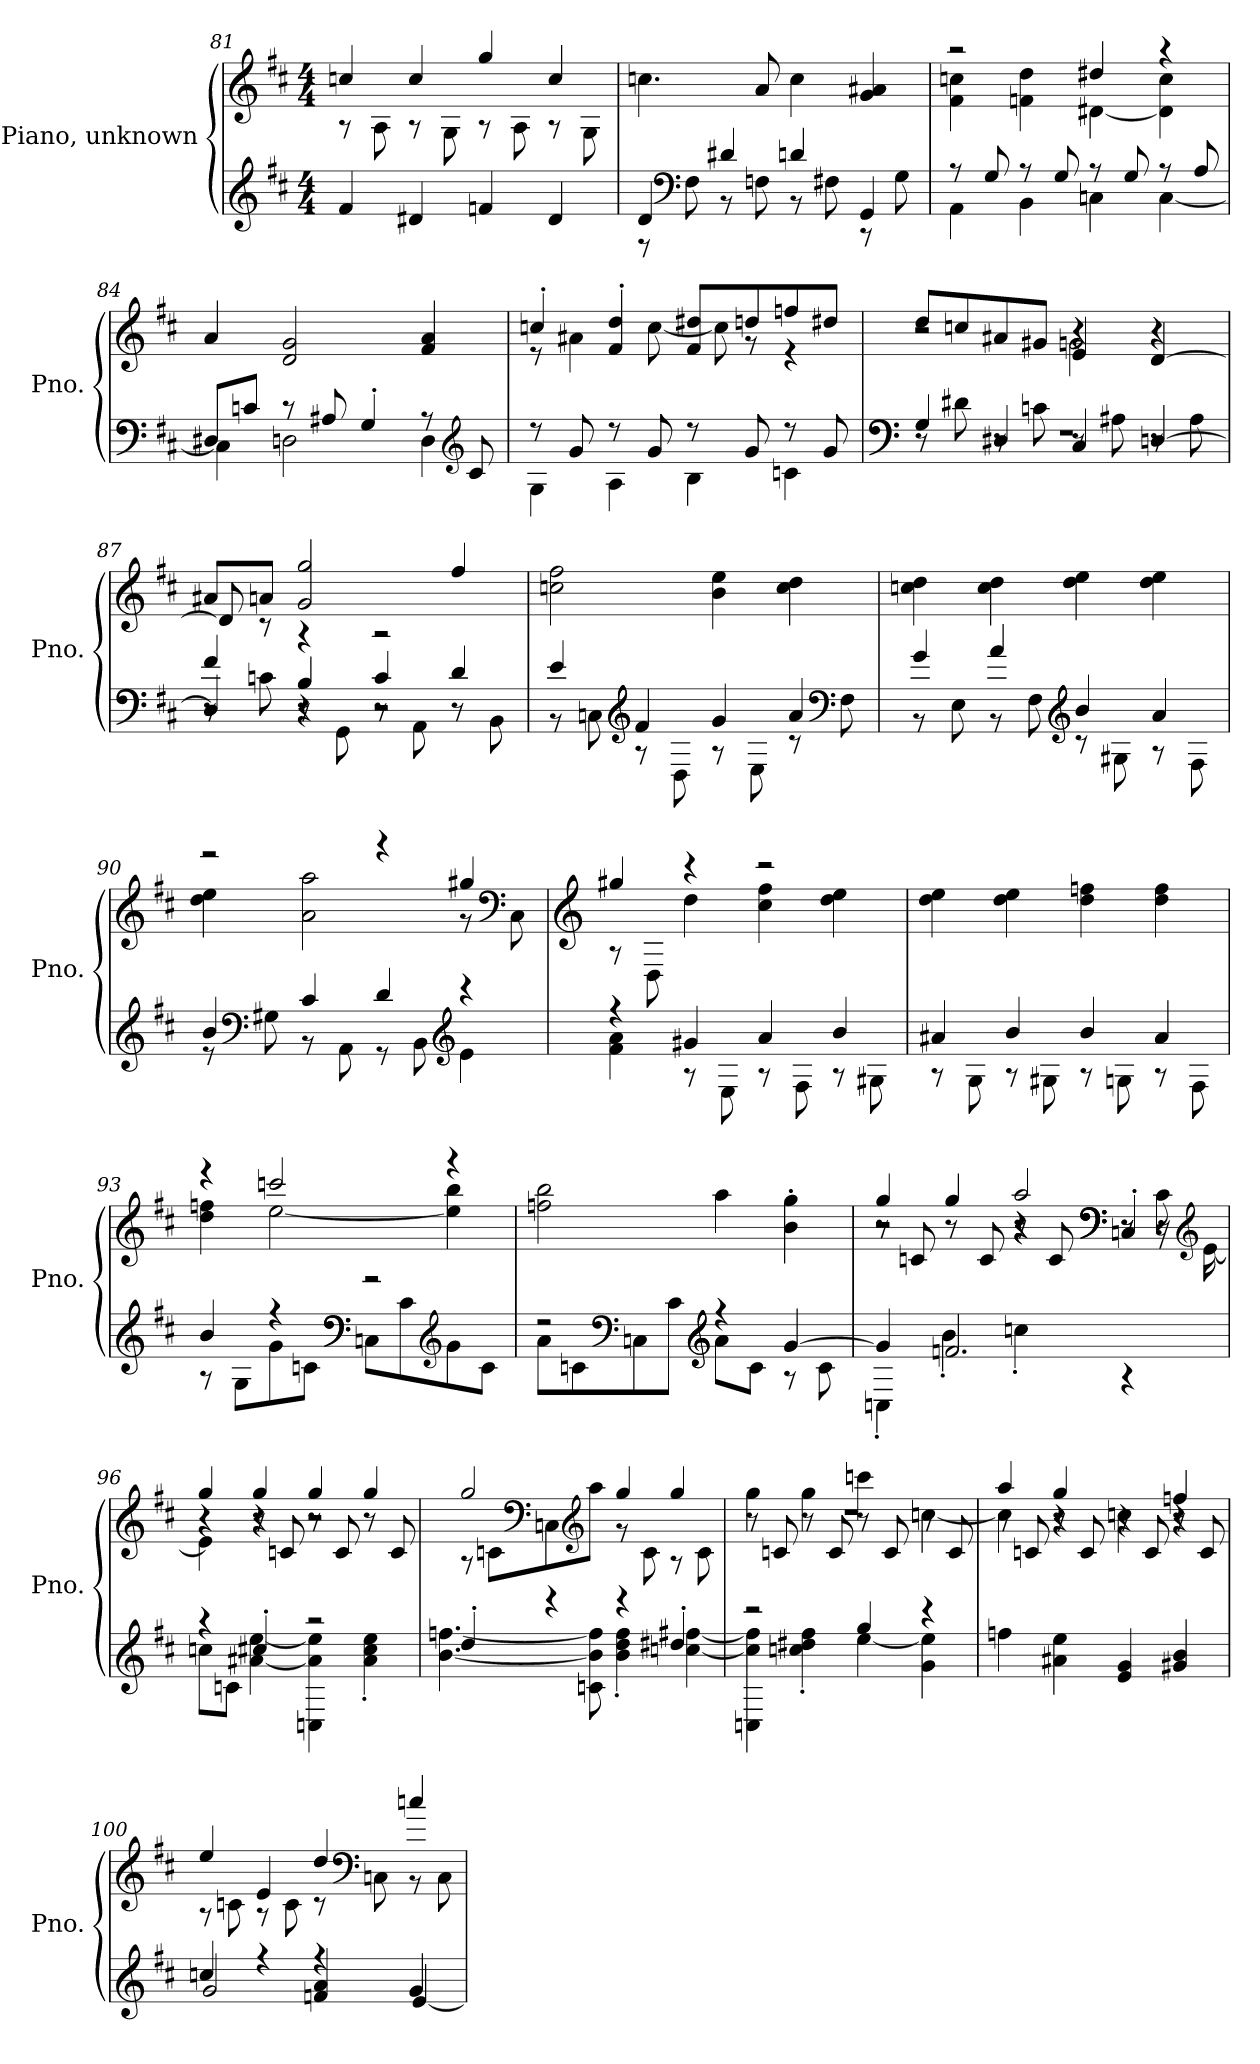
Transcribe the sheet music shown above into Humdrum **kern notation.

**kern	**kern
*part1	*part1
*staff2	*staff1
*I"Piano, unknown	*
*I'Pno.	*
*clefG2	*clefG2
*k[f#c#]	*k[f#c#]
*M4/4	*M4/4
=81	=81
*	*^
4f#/	4ccn/	8r
.	.	8A\
4d#X/	4cc/	8r
.	.	8G\
4fn/	4gg/	8r
.	.	8A\
4d#/	4cc/	8r
.	.	8G\
*	*v	*v
=82	=82
*^	*
4d/	8r	4.ccn\
*clefF4	*	*
.	8F#\	.
4d#X/	8r	.
.	8Fn\	8a/
4dn/	8r	4cc\
.	8F#X\	.
4GG/	8r	4g/ 4a#X/
.	8G\	.
!!LO:LB:g=z
=83	=83	=83
*	*	*^
8r	4AA\	2r	4f#\ 4ccn\
8G/	.	.	.
8r	4BB\	.	4fn\ 4dd\
8G/	.	.	.
8r	4Cn\	4dd#X/	[4d#X\
8G/	.	.	.
8r	[4C\	4r	4d#\] 4cc\
8A/	.	.	.
*	*	*v	*v
=84	=84	=84
8D#X/L	4C\]	4a/
8cn/J	.	.
8r	2Dn\	2d/ 2g/
8A#X/	.	.
4G'/	.	.
8r	4D\	4f#/ 4a/
*clefG2	*	*
8c/	.	.
=85	=85	=85
*	*	*^
8r	4G\	4ccn'/	8r
8g/	.	.	4a#X\
8r	4A\	4f#/' 4dd/'	.
8g/	.	.	[8cc\
8r	4B\	8f#/ 8dd#X/L	8cc\]
8g/	.	8ddn/	8r
8r	4cn\	8ffn/	4r
8g/	.	8dd#X/J	.
*v	*v	*	*
*	*v	*v
!!LO:LB:g=z
=86	=86
*clefF4	*
*^	*^
*	*^	*	*^
1r	8r	4G/	8dd/L	2r	2r
.	8d#X\	.	8ccn/	.	.
.	8r	4D#X/	8a#X/	.	.
.	8cn\	.	8g#X/J	.	.
.	8r	4C#/	4e/	2gn\	4r
.	8A#X\	.	.	.	.
.	8r	[4Dn/	4r	.	[4d/
.	8A#\	.	.	.	.
*	*	*	*	*v	*v
=87	=87	=87	=87	=87
4f#/	8r	4D/]	8a#X/L	8d/]
.	8cn\	.	8an/J	8r
4B/	8r	4r	2g/ 2gg/	4r
.	8GG\	.	.	.
4c/	8r	2r	.	2r
.	8AA\	.	.	.
4d/	8r	.	4ff#/	.
.	8BB\	.	.	.
*	*v	*v	*	*
*	*	*v	*v
=88	=88	=88
4e/	8r	2ccn\ 2ff#\
.	8Cn\	.
*clefG2	*	*
4f#/	8r	.
.	8D\	.
4g/	8r	4b\ 4ee\
.	8E\	.
4a/	8r	4cc\ 4dd\
*clefF4	*	*
.	8F#\	.
!!LO:PB:g=z
=89	=89	=89
4g/	8r	4ccn\ 4dd\
.	8E\	.
4a/	8r	4cc\ 4dd\
.	8F#\	.
*clefG2	*	*
4b/	8r	4dd\ 4ee\
.	8G#X\	.
4a/	8r	4dd\ 4ee\
.	8F#\	.
=90	=90	=90
*	*	*^
4b/	8r	2r	4dd\ 4ee\
*clefF4	*	*	*
.	8G#X\	.	.
4c#/	8r	.	2a\ 2aa\
.	8AA\	.	.
4d/	8r	4r	.
.	8BB\	.	.
*clefG2	*	*	*
4r	4e\	4gg#X/	8r
*	*	*clefF4	*
.	.	.	8C#\
=91	=91	=91	=91
*	*	*clefG2	*
4r	4f#\ 4a\	4gg#X/	8r
.	.	.	8D\
4g#X/	8r	4r	4dd\
.	8E\	.	.
4a/	8r	2r	4cc#\ 4ff#\
.	8F#\	.	.
4b/	8r	.	4dd\ 4ee\
.	8G#X\	.	.
*	*	*v	*v
!!LO:LB:g=z
=92	=92	=92
4a#X/	8r	4dd\ 4ee\
.	8G\	.
4b/	8r	4dd\ 4ee\
.	8G#X\	.
4b/	8r	4dd\ 4ffn\
.	8Gn\	.
4a#/	8r	4dd\ 4ff\
.	8F#\	.
=93	=93	=93
*	*	*^
4b/	8r	4r	4dd\ 4ffn\
.	8G\L	.	.
4r	8g\	2cccn/	[2ee\
.	8cn\J	.	.
*clefF4	*	*	*
2r	8Cn\L	.	.
.	8c\	.	.
*clefG2	*	*	*
.	8g\	4r	4ee\] 4bb\
.	8c\J	.	.
*	*	*v	*v
=94	=94	=94
2r	8a\L	2ffn\ 2bb\
.	8cn\	.
*clefF4	*	*
.	8Cn\	.
.	8c\J	.
*clefG2	*	*
4r	8a\L	4aa\
.	8c\J	.
[4g/	8r	4b\' 4gg\'
.	8c\	.
!!LO:LB:g=z
=95	=95	=95
*	*	*^
*	*	*	*^
*	*	*	*	*^
4g/]	4Cn'\	4gg/	2r	8r	2r
.	.	.	.	8cn/	.
2.fn/	4b'\	4gg/	.	8r	.
.	.	.	.	8c/	.
.	4ccn'\	2aa/	4r	8r	4r
.	.	.	.	8c/	.
*	*	*clefF4	*	*	*
.	4r	.	8r	4Cn'/	8r
.	.	.	16r	.	8c\
*	*	*clefG2	*	*	*
.	.	.	[16e\	.	.
*	*	*	*	*v	*v
=96	=96	=96	=96	=96
4r	8ccn\L	4r	4e\]	4gg/
.	8cn\J	.	.	.
4cc#X'/	[4a#X\ [4ee\	4gg/	4r	8r
.	.	.	.	8cn/
2r	4Cn\ 4a#\] 4ee\]	4gg/	2r	8r
.	.	.	.	8c/
.	4a#\' 4cc#\' 4ee\'	4gg/	.	8r
.	.	.	.	8c/
*	*	*	*v	*v
!!LO:LB:g=z
=97	=97	=97	=97
4dd'/	[4.b\ [4.ffn\	2gg/	8r
.	.	.	8cn\L
*	*	*clefF4	*
4r	.	.	8Cn\
*	*	*clefG2	*
.	8cn\ 8b\] 8ff\]	.	8aa\J
4r	4b\' 4dd\' 4ff\'	4gg/	8r
.	.	.	8c\
4dd#X'/	[4ccn\ [4ff#X\	4gg/	8r
.	.	.	8c\
=98	=98	=98	=98
*	*	*	*^
2r	4Cn\ 4cc\] 4ff#\]	1r	4gg\	8r
.	.	.	.	8cn/
.	4ccn\' 4dd#X\' 4ff#\'	.	4gg\	8r
.	.	.	.	8c/
4gg/	[4ee\	.	4cccn\	8r
.	.	.	.	8c/
4r	4g\ 4ee\]	.	[4ccn\	8r
.	.	.	.	8c/
*v	*v	*	*	*
=99	=99	=99	=99
4ffn\	4aa/	4cc\]	8r
.	.	.	8cn/
4a#X\ 4ee\	4gg/	4r	8r
.	.	.	8c/
4e/ 4g/	4r	4ccn\	8r
.	.	.	8c/
4g#X/ 4b/	4ffn/	4r	8r
.	.	.	8c/
*	*	*v	*v
!!LO:LB:g=z
=100	=100	=100
*^	*	*
4ccn/	2g/	4ee/	8r
.	.	.	8cn\
4r	.	4e/	8r
.	.	.	8c\
4r	4fn/ 4a/	4dd/	8r
*	*	*clefF4	*
.	.	.	8Cn\
4g/	[4e/	4ccn/	8r
.	.	.	8C\
*v	*v	*	*
*	*v	*v
=	=
*-	*-
